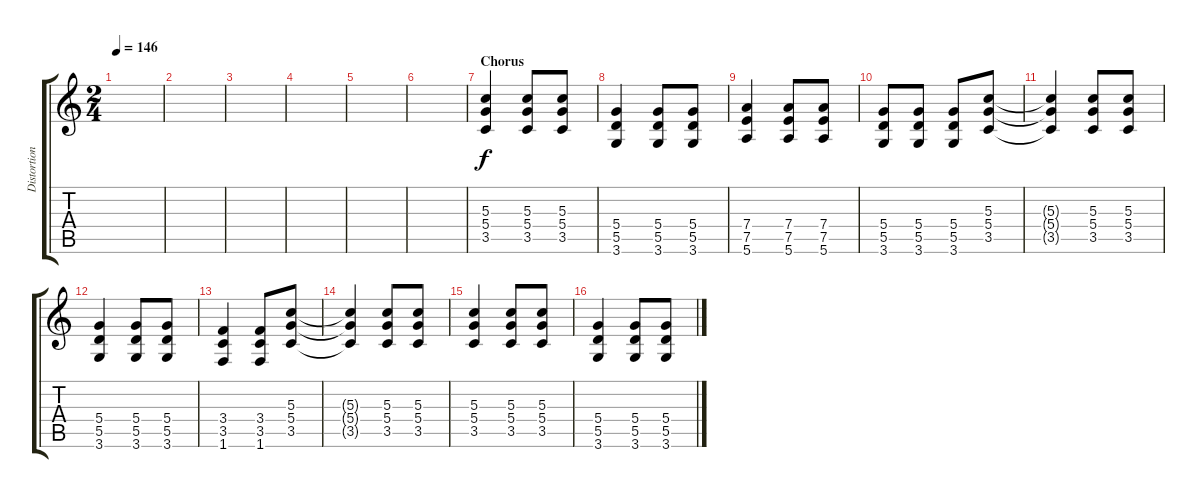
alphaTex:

\track ("Distortion Guitar" "Distortion") {instrument overdrivenguitar}
\staff {score tabs}
\tuning (E4 B3 G3 D3 A2 E2) {hide}
\ts (2 4)
\tempo 146
\clef g2
\ks c
|
|
|
|
|
|
\section ("" "Chorus")
(5.3 5.4 3.5).4 (5.3 5.4 3.5).8 (5.3 5.4 3.5).8 |
(5.4 5.5 3.6).4 (5.4 5.5 3.6).8 (5.4 5.5 3.6).8 |
(7.4 7.5 5.6).4 (7.4 7.5 5.6).8 (7.4 7.5 5.6).8 |
(5.4 5.5 3.6).8 (5.4 5.5 3.6).8 (5.4 5.5 3.6).8 (5.3 5.4 3.5).8 |
(5.3{t} 5.4{t} 3.5{t}).4 (5.3 5.4 3.5).8 (5.3 5.4 3.5).8 |
(5.4 5.5 3.6).4 (5.4 5.5 3.6).8 (5.4 5.5 3.6).8 |
(3.4 3.5 1.6).4 (3.4 3.5 1.6).8 (5.3 5.4 3.5).8 |
(5.3{t} 5.4{t} 3.5{t}).4 (5.3 5.4 3.5).8 (5.3 5.4 3.5).8 |
(5.3 5.4 3.5).4 (5.3 5.4 3.5).8 (5.3 5.4 3.5).8 |
(5.4 5.5 3.6).4 (5.4 5.5 3.6).8 (5.4 5.5 3.6).8
